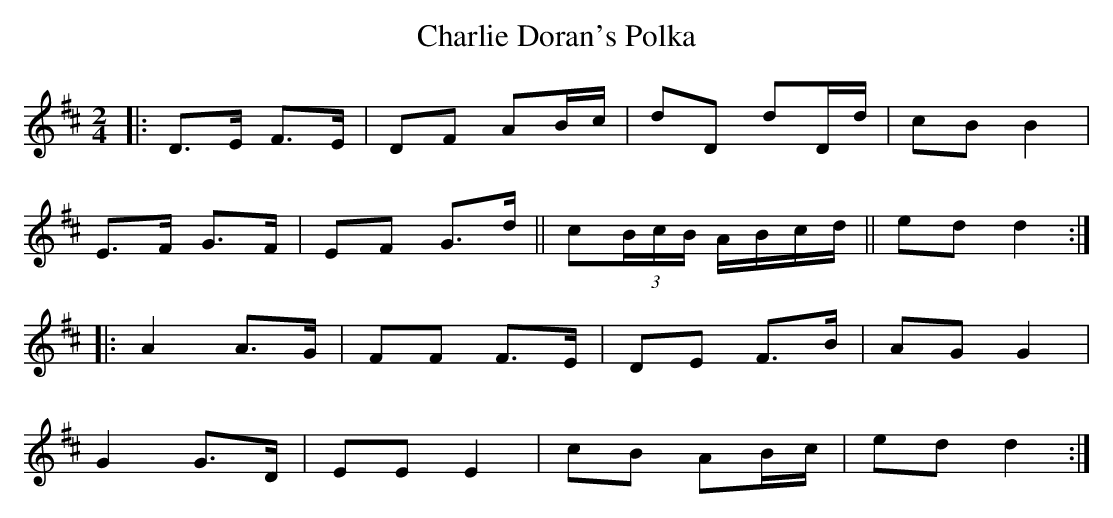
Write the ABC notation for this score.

X:1
T:Charlie Doran's Polka
M:2/4
L:1/8
K:D
|:D>E F>E|DF AB/2c/2|dD dD/2d/2|cB B2|!
E>F G>F|EF G>d||
L:1/16
c2(3BcB ABcd||
L:1/8
ed d2:|!
|:A2 A>G|FF F>E|DE F>B|AG G2|!
G2 G>D|EE E2|cB AB/2c/2|ed d2:|!
